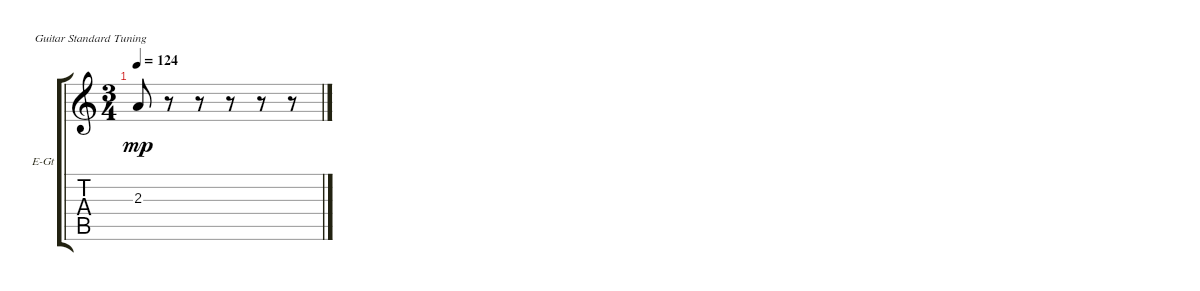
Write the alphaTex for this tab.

\defaultSystemsLayout 4
\bracketExtendMode groupsimilarinstruments
\firstSystemTrackNameOrientation horizontal
\otherSystemsTrackNameOrientation horizontal
\track ("Electric Guitar (соло)" "E-Gt") {instrument overdrivenguitar}
\staff {score tabs}
\tuning (E4 B3 G3 D3 A2 E2)
\ts (3 4)
\tempo 124
\clef g2
\ks c
2.3.8{dy mp} r.8 r.8 r.8 r.8 r.8
